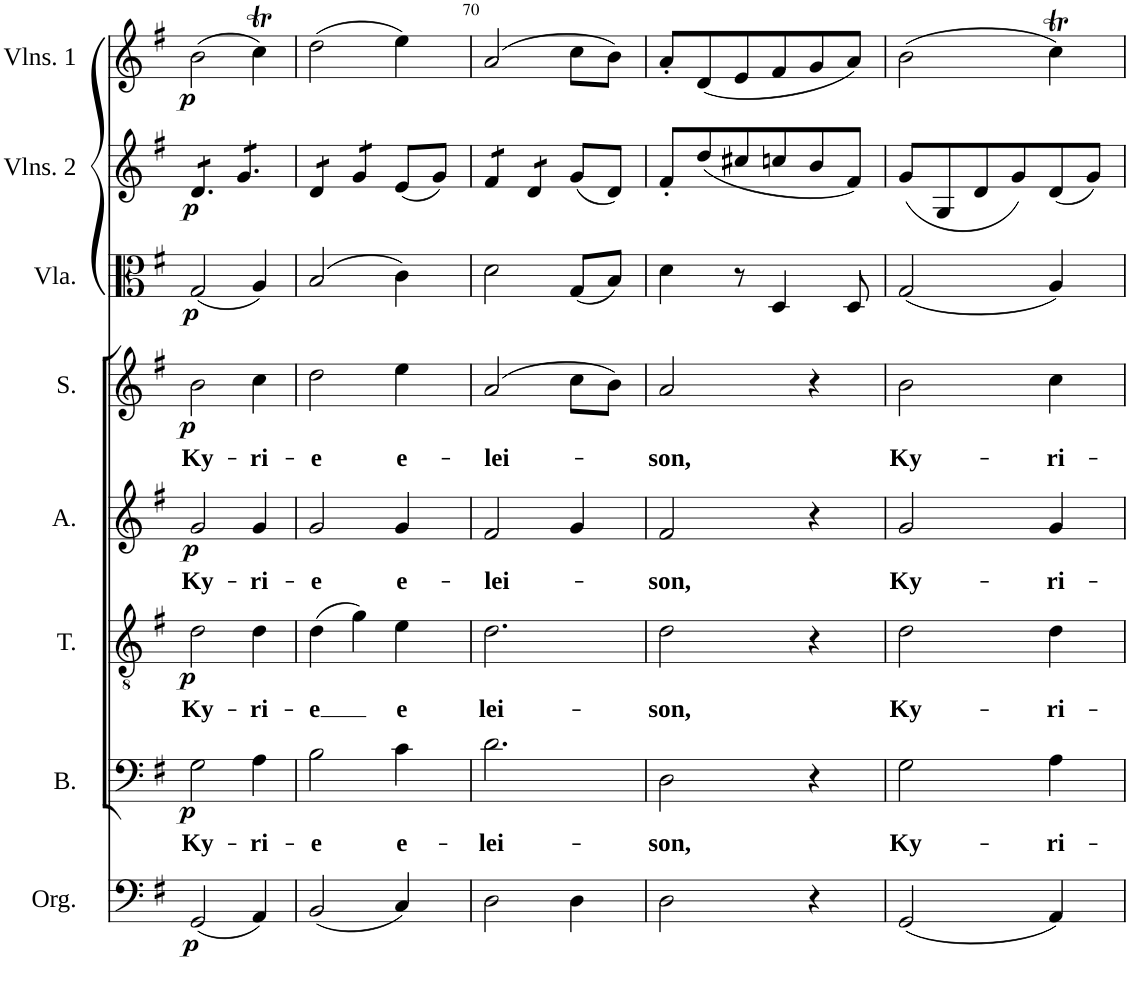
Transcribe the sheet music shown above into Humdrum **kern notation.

**kern	**dynam	**kern	**text	**dynam	**kern	**text	**dynam	**kern	**text	**dynam	**kern	**text	**dynam	**kern	**dynam	**kern	**dynam	**kern	**dynam
*part8	*part8	*part7	*part7	*part7	*part6	*part6	*part6	*part5	*part5	*part5	*part4	*part4	*part4	*part3	*part3	*part2	*part2	*part1	*part1
*staff8	*staff8	*staff7	*staff7	*staff7	*staff6	*staff6	*staff6	*staff5	*staff5	*staff5	*staff4	*staff4	*staff4	*staff3	*staff3	*staff2	*staff2	*staff1	*staff1
*I"Organ	*	*I"Bass	*	*	*I"Tenor	*	*	*I"Alto	*	*	*I"Soprano	*	*	*I"Viola	*	*I"Violins 2	*	*I"Violins 1	*
*I'Org.	*	*I'B.	*	*	*I'T.	*	*	*I'A.	*	*	*I'S.	*	*	*I'Vla.	*	*I'Vlns. 2	*	*I'Vlns. 1	*
!!LO:PB:g=z
*clefF4	*	*clefF4	*	*	*clefGv2	*	*	*clefG2	*	*	*clefG2	*	*	*clefC3	*	*clefG2	*	*clefG2	*
*k[f#]	*	*k[f#]	*	*	*k[f#]	*	*	*k[f#]	*	*	*k[f#]	*	*	*k[f#]	*	*k[f#]	*	*k[f#]	*
*M3/4	*	*M3/4	*	*	*M3/4	*	*	*M3/4	*	*	*M3/4	*	*	*M3/4	*	*M3/4	*	*M3/4	*
=68	=68	=68	=68	=68	=68	=68	=68	=68	=68	=68	=68	=68	=68	=68	=68	=68	=68	=68	=68
!	!LO:DY:b	!	!LO:LY:b	!LO:DY:b	!	!LO:LY:b	!LO:DY:b	!	!LO:LY:b	!LO:DY:b	!	!LO:LY:b	!LO:DY:b	!	!LO:DY:b	!	!LO:DY:b	!	!LO:DY:b
*	*	*	*	*	*	*	*	*	*	*	*	*	*	*	*	*tremolo	*	*	*
(2GG/	p	2G\	Ky-	p	2d\	Ky-	p	2g/	Ky-	p	2b\	Ky-	p	(2G/	p	8d/L	p	(2b\	p
.	.	.	.	.	.	.	.	.	.	.	.	.	.	.	.	8d/	.	.	.
.	.	.	.	.	.	.	.	.	.	.	.	.	.	.	.	8d/J	.	.	.
.	.	.	.	.	.	.	.	.	.	.	.	.	.	.	.	8g/L	.	.	.
!	!	!	!LO:LY:b	!	!	!LO:LY:b	!	!	!LO:LY:b	!	!	!LO:LY:b	!	!	!	!	!	!	!
4AA/)	.	4A\	-ri-	.	4d\	-ri-	.	4g/	-ri-	.	4cc\	-ri-	.	4A/)	.	8g/	.	4ccT\)	.
.	.	.	.	.	.	.	.	.	.	.	.	.	.	.	.	8g/J	.	.	.
=69	=69	=69	=69	=69	=69	=69	=69	=69	=69	=69	=69	=69	=69	=69	=69	=69	=69	=69	=69
!	!	!	!LO:LY:b	!	!	!LO:LY:b	!	!	!LO:LY:b	!	!	!LO:LY:b	!	!	!	!	!	!	!
(2BB/	.	2B\	-e	.	(4d\	-e	.	2g/	-e	.	2dd\	-e	.	(2B/	.	8d/L	.	(2dd\	.
.	.	.	.	.	.	.	.	.	.	.	.	.	.	.	.	8d/J	.	.	.
.	.	.	.	.	4g\)	.	.	.	.	.	.	.	.	.	.	8g/L	.	.	.
.	.	.	.	.	.	.	.	.	.	.	.	.	.	.	.	8g/J	.	.	.
*	*	*	*	*	*	*	*	*	*	*	*	*	*	*	*	*Xtremolo	*	*	*
!	!	!	!LO:LY:b	!	!	!LO:LY:b	!	!	!LO:LY:b	!	!	!LO:LY:b	!	!	!	!	!	!	!
4C/)	.	4c\	e-	.	4e\	e	.	4g/	e-	.	4ee\	e-	.	4c\)	.	(8e/L	.	4ee\)	.
.	.	.	.	.	.	.	.	.	.	.	.	.	.	.	.	8g/J)	.	.	.
=70	=70	=70	=70	=70	=70	=70	=70	=70	=70	=70	=70	=70	=70	=70	=70	=70	=70	=70	=70
!	!	!	!LO:LY:b	!	!	!LO:LY:b	!	!	!LO:LY:b	!	!	!LO:LY:b	!	!	!	!	!	!	!
*	*	*	*	*	*	*	*	*	*	*	*	*	*	*	*	*tremolo	*	*	*
2D\	.	2.d\	-lei-	.	2.d\	-lei-	.	2f#/	-lei-	.	(2a/	-lei-	.	2d\	.	8f#/L	.	(2a/	.
.	.	.	.	.	.	.	.	.	.	.	.	.	.	.	.	8f#/J	.	.	.
.	.	.	.	.	.	.	.	.	.	.	.	.	.	.	.	8d/L	.	.	.
.	.	.	.	.	.	.	.	.	.	.	.	.	.	.	.	8d/J	.	.	.
*	*	*	*	*	*	*	*	*	*	*	*	*	*	*	*	*Xtremolo	*	*	*
4D\	.	.	.	.	.	.	.	4g/	.	.	8cc\L	.	.	(8G/L	.	(8g/L	.	8cc\L	.
.	.	.	.	.	.	.	.	.	.	.	8b\J)	.	.	8B/J)	.	8d/J)	.	8b\J)	.
=71	=71	=71	=71	=71	=71	=71	=71	=71	=71	=71	=71	=71	=71	=71	=71	=71	=71	=71	=71
!	!	!	!LO:LY:b	!	!	!LO:LY:b	!	!	!LO:LY:b	!	!	!LO:LY:b	!	!	!	!	!	!	!
2D\	.	2D\	-son,	.	2d\	-son,	.	2f#/	-son,	.	2a/	-son,	.	4d\	.	8f#'/L	.	8a'/L	.
.	.	.	.	.	.	.	.	.	.	.	.	.	.	.	.	(8dd/	.	(8d/	.
.	.	.	.	.	.	.	.	.	.	.	.	.	.	8r	.	8cc#X/	.	8e/	.
.	.	.	.	.	.	.	.	.	.	.	.	.	.	4D/	.	8ccn/	.	8f#/	.
4r	.	4r	.	.	4r	.	.	4r	.	.	4r	.	.	.	.	8b/	.	8g/	.
.	.	.	.	.	.	.	.	.	.	.	.	.	.	8D/	.	8f#/J)	.	8a/J)	.
=72	=72	=72	=72	=72	=72	=72	=72	=72	=72	=72	=72	=72	=72	=72	=72	=72	=72	=72	=72
!	!	!	!LO:LY:b	!	!	!LO:LY:b	!	!	!LO:LY:b	!	!	!LO:LY:b	!	!	!	!	!	!	!
(2GG/	.	2G\	Ky-	.	2d\	Ky-	.	2g/	Ky-	.	2b\	Ky-	.	(2G/	.	(8g/L	.	(2b\	.
.	.	.	.	.	.	.	.	.	.	.	.	.	.	.	.	8G/	.	.	.
.	.	.	.	.	.	.	.	.	.	.	.	.	.	.	.	8d/	.	.	.
.	.	.	.	.	.	.	.	.	.	.	.	.	.	.	.	8g/)	.	.	.
!	!	!	!LO:LY:b	!	!	!LO:LY:b	!	!	!LO:LY:b	!	!	!LO:LY:b	!	!	!	!	!	!	!
4AA/)	.	4A\	-ri-	.	4d\	-ri-	.	4g/	-ri-	.	4cc\	-ri-	.	4A/)	.	(8d/	.	4ccT\)	.
.	.	.	.	.	.	.	.	.	.	.	.	.	.	.	.	8g/J)	.	.	.
=	=	=	=	=	=	=	=	=	=	=	=	=	=	=	=	=	=	=	=
*-	*-	*-	*-	*-	*-	*-	*-	*-	*-	*-	*-	*-	*-	*-	*-	*-	*-	*-	*-
